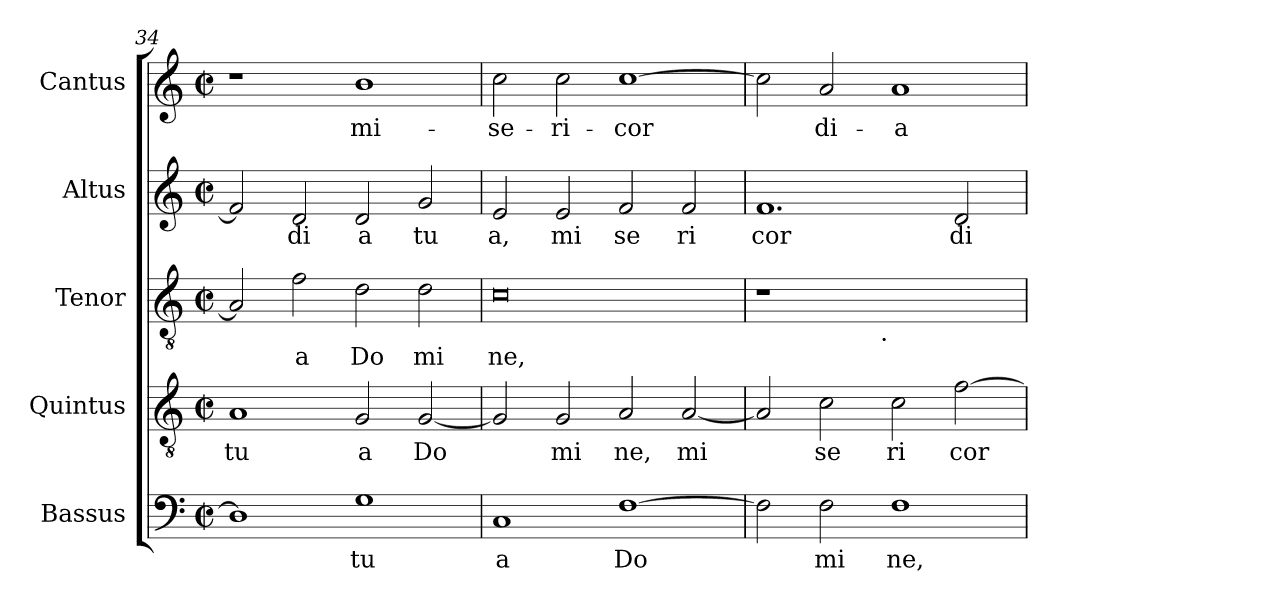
**kern	**text	**kern	**text	**kern	**text	**kern	**text	**kern	**text
*part5	*part5	*part4	*part4	*part3	*part3	*part2	*part2	*part1	*part1
*staff5	*staff5	*staff4	*staff4	*staff3	*staff3	*staff2	*staff2	*staff1	*staff1
*I"Bassus	*	*I"Quintus	*	*I"Tenor	*	*I"Altus	*	*I"Cantus	*
*clefF4	*	*clefGv2	*	*clefGv2	*	*clefG2	*	*clefG2	*
*k[]	*	*k[]	*	*k[]	*	*k[]	*	*k[]	*
*C:	*	*C:	*	*C:	*	*C:	*	*C:	*
*M2/2	*	*M2/2	*	*M2/2	*	*M2/2	*	*M2/2	*
*met(c|)	*	*met(c|)	*	*met(c|)	*	*met(c|)	*	*met(c|)	*
=34	=34	=34	=34	=34	=34	=34	=34	=34	=34
!	!LO:LY:b:cj	!	!LO:LY:b:cj	!	!LO:LY:b:cj	!	!LO:LY:b:cj	!	!
1D]	.	1A	tu	2A/]	.	2f/]	.	1r	.
!	!	!	!	!	!LO:LY:b:cj	!	!LO:LY:b:cj	!	!
.	.	.	.	2f\	a	2d/	di	.	.
!	!LO:LY:b:cj	!	!LO:LY:b:cj	!	!LO:LY:b:cj	!	!LO:LY:b:cj	!	!LO:LY:b:cj
1G	tu	2G/	a	2d\	Do	2d/	a	1b	mi-
!	!	!	!LO:LY:b:cj	!	!LO:LY:b:cj	!	!LO:LY:b:cj	!	!
.	.	[<2G/	Do	2d\	mi	2g/	tu	.	.
=35	=35	=35	=35	=35	=35	=35	=35	=35	=35
!	!LO:LY:b:cj	!	!LO:LY:b:cj	!	!LO:LY:b:cj	!	!LO:LY:b:cj	!	!LO:LY:b:cj
1C	a	2G/]	.	0c	ne,	2e/	a,	2cc\	-se-
!	!	!	!LO:LY:b:cj	!	!	!	!LO:LY:b:cj	!	!LO:LY:b:cj
.	.	2G/	mi	.	.	2e/	mi	2cc\	-ri-
!	!LO:LY:b:cj	!	!LO:LY:b:cj	!	!	!	!LO:LY:b:cj	!	!LO:LY:b:cj
[>1F	Do	2A/	ne,	.	.	2f/	se	[>1cc	-cor-
!	!	!	!LO:LY:b:cj	!	!	!	!LO:LY:b:cj	!	!
.	.	[<2A/	mi	.	.	2f/	ri	.	.
=36	=36	=36	=36	=36	=36	=36	=36	=36	=36
!	!LO:LY:b:cj	!	!LO:LY:b:cj	!	!	!	!LO:LY:b:cj	!	!LO:LY:b:cj
*	*	*	*	*^	*	*	*	*	*
2F\]	.	2A/]	.	1r	2ryy	.	1.f	cor	2cc\]	--
!	!LO:LY:b:cj	!	!LO:LY:b:cj	!	!	!	!	!	!	!LO:LY:b:cj
2F\	mi	2c\	se	.	4...ryy	.	.	.	2a/	-di-
!	!	!	!	!	!LO:TX:b:t=.	!	!	!	!	!
.	.	.	.	.	1ryy	.	.	.	.	.
!	!LO:LY:b:cj	!	!LO:LY:b:cj	!	!	!	!	!	!	!LO:LY:b:cj
1F	ne,	2c\	ri	1ryy	.	.	.	.	1a	-a
!	!	!	!LO:LY:b:cj	!	!	!	!	!LO:LY:b:cj	!	!
.	.	[>2f\	cor	.	.	.	2d/	di	.	.
.	.	.	.	.	32ryy	.	.	.	.	.
*	*	*	*	*v	*v	*	*	*	*	*
=	=	=	=	=	=	=	=	=	=
*-	*-	*-	*-	*-	*-	*-	*-	*-	*-
